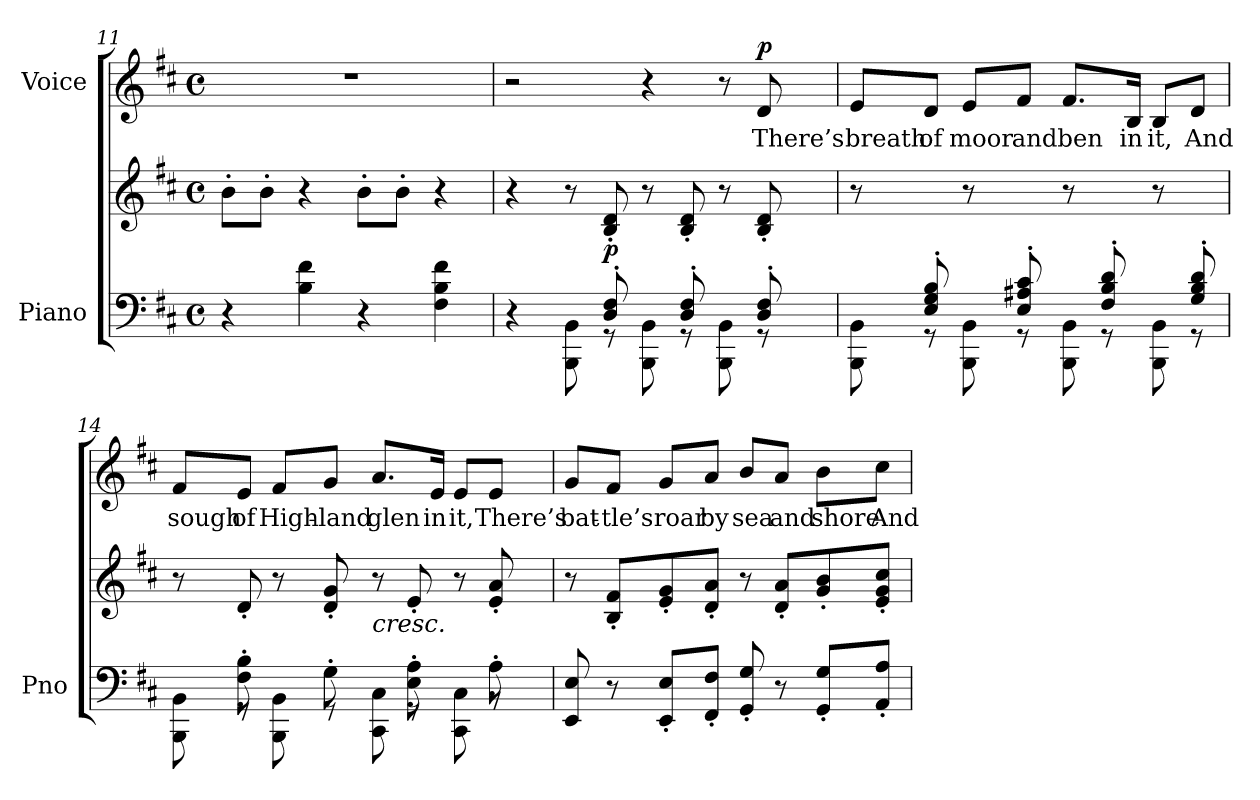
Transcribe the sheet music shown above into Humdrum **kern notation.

**kern	**kern	**dynam	**kern	**text	**dynam
*part2	*part2	*part2	*part1	*part1	*part1
*staff3	*staff2	*staff2/3	*staff1	*staff1	*staff1
*I"Piano	*	*	*I"Voice	*	*
*I'Pno	*	*	*	*	*
*clefF4	*clefG2	*	*clefG2	*	*
*k[f#c#]	*k[f#c#]	*	*k[f#c#]	*	*
*M4/4	*M4/4	*	*M4/4	*	*
*met(c)	*met(c)	*	*met(c)	*	*
=11	=11	=11	=11	=11	=11
4r	8b'\L	.	1r	.	.
.	8b'\J	.	.	.	.
4B\ 4f#\	4r	.	.	.	.
4r	8b'\L	.	.	.	.
.	8b'\J	.	.	.	.
4F#\ 4B\ 4f#\	4r	.	.	.	.
!!LO:LB:g=z
=12	=12	=12	=12	=12	=12
*^	*	*	*	*	*
4.ryy	4r	4r	.	2r	.	.
.	8BBB\ 8BB\	8r	.	.	.	.
!	!	!	!LO:DY:b	!	!	!
8D/' 8F#/'	8r	8B/' 8d/'	p	.	.	.
8ryy	8BBB\ 8BB\	8r	.	4r	.	.
8D/' 8F#/'	8r	8B/' 8d/'	.	.	.	.
8ryy	8BBB\ 8BB\	8r	.	8r	.	.
!	!	!	!	!	!LO:LY:b	!LO:DY:a
8D/' 8F#/'	8r	8B/' 8d/'	.	8d/	There’s	p
=13	=13	=13	=13	=13	=13	=13
!	!	!	!	!	!LO:LY:b	!
8ryy	8BBB\ 8BB\	8r	.	8e/L	breath	.
!	!	!	!	!	!LO:LY:b	!
8E/' 8G/' 8B/'	8r	8ryy	.	8d/J	of	.
!	!	!	!	!	!LO:LY:b	!
8ryy	8BBB\ 8BB\	8r	.	8e/L	moor	.
!	!	!	!	!	!LO:LY:b	!
8E/' 8A#X/' 8c#/'	8r	8ryy	.	8f#/J	and	.
!	!	!	!	!	!LO:LY:b	!
8ryy	8BBB\ 8BB\	8r	.	8.f#/L	ben	.
8F#/' 8B/' 8d/'	8r	8ryy	.	.	.	.
!	!	!	!	!	!LO:LY:b	!
.	.	.	.	16B/Jk	in	.
!	!	!	!	!	!LO:LY:b	!
8ryy	8BBB\ 8BB\	8r	.	8B/L	it,	.
!	!	!	!	!	!LO:LY:b	!
8G/' 8B/' 8d/'	8r	8ryy	.	8d/J	And	.
!!LO:LB:g=z
=14	=14	=14	=14	=14	=14	=14
!	!	!	!	!	!LO:LY:b	!
8ryy	8BBB\ 8BB\	8r	.	8f#/L	sough	.
!	!	!	!	!	!LO:LY:b	!
8F#\' 8B\'	8r	8d'/	.	8e/J	of	.
!	!	!	!	!	!LO:LY:b	!
8ryy	8BBB\ 8BB\	8r	.	8f#/L	High-	.
!	!	!	!	!	!LO:LY:b	!
8G'\	8r	8d/' 8g/'	.	8g/J	-land	.
!	!	!LO:TX:b:i:t=cresc.	!	!	!	!
!	!	!	!	!	!LO:LY:b	!
8ryy	8CC#\ 8C#\	8r	.	8.a/L	glen	.
8E\' 8A\'	8r	8e'/	.	.	.	.
!	!	!	!	!	!LO:LY:b	!
.	.	.	.	16e/Jk	in	.
!	!	!	!	!	!LO:LY:b	!
8ryy	8CC#\ 8C#\	8r	.	8e/L	it,	.
!	!	!	!	!	!LO:LY:b	!
8A'\	8r	8e/' 8a/'	.	8e/J	There’s	.
=15	=15	=15	=15	=15	=15	=15
!	!	!	!	!	!LO:LY:b	!
*v	*v	*	*	*	*	*
8EE/ 8E/	8r	.	8g/L	bat-	.
!	!	!	!	!LO:LY:b	!
8r	8B/' 8f#/'L	.	8f#/J	-tle’s	.
!	!	!	!	!LO:LY:b	!
8EE/' 8E/'L	8e/' 8g/'	.	8g/L	roar	.
!	!	!	!	!LO:LY:b	!
8FF#/' 8F#/'J	8d/' 8a/'J	.	8a/J	by	.
!	!	!	!	!LO:LY:b	!
8GG/' 8G/'	8r	.	8b/L	sea	.
!	!	!	!	!LO:LY:b	!
8r	8d/' 8a/'L	.	8a/J	and	.
!	!	!	!	!LO:LY:b	!
8GG/' 8G/'L	8g/' 8b/'	.	8b\L	shore	.
!	!	!	!	!LO:LY:b	!
8AA/' 8A/'J	8e/' 8g/' 8cc#/'J	.	8cc#\J	And	.
=	=	=	=	=	=
*-	*-	*-	*-	*-	*-
